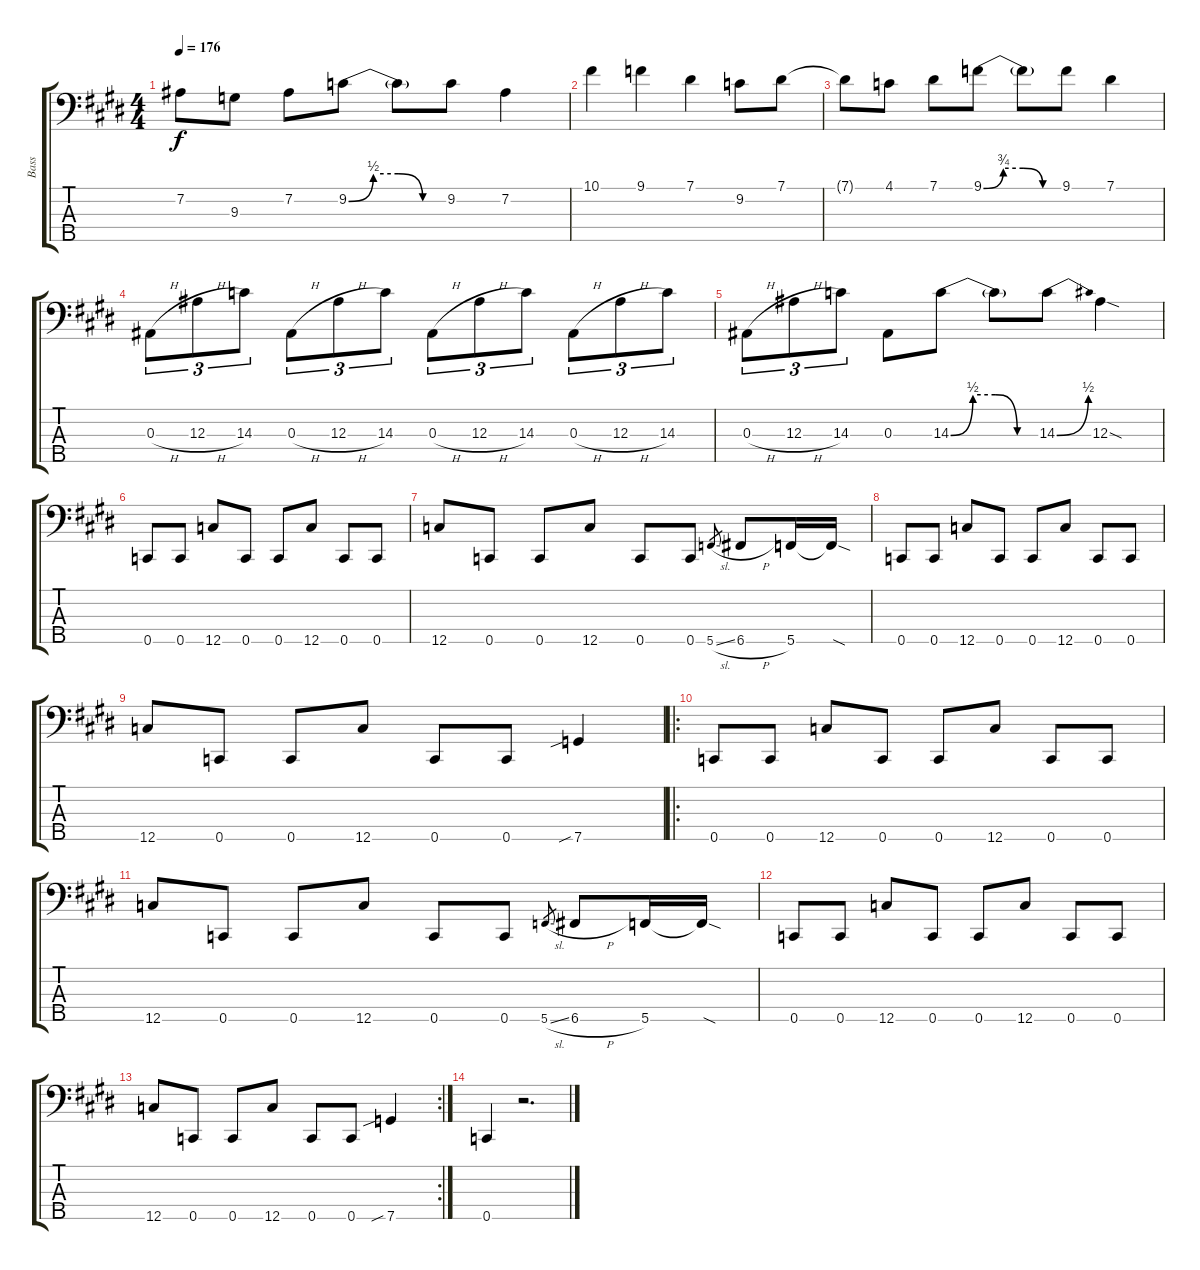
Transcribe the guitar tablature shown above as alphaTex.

\track ("Bass" "Bass") {instrument electricbassfinger}
\staff {score tabs}
\tuning (Ab2 Eb2 Bb1 F1 C1) {hide}
\ts (4 4)
\tempo 176
\clef f4
\ks e
7.2{t}.8{dy f} 9.3.8 7.2.8 9.2{be (custom 0 0 15 2 30 2 45 0 60 0)}.8 9.2{t}.8 9.2.8 7.2.4 |
10.1.4 9.1.4 7.1.4 9.2.8 7.1.8 |
7.1{t}.8 4.1.8 7.1.8 9.1{be (custom 0 0 15 3 30 3 45 0 60 0)}.8 9.1{t}.8 9.1.8 7.1.4 |
0.3{h}.8{tu (3 2)} 12.3{h}.8{tu (3 2)} 14.3.8{tu (3 2)} 0.3{h}.8{tu (3 2)} 12.3{h}.8{tu (3 2)} 14.3.8{tu (3 2)} 0.3{h}.8{tu (3 2)} 12.3{h}.8{tu (3 2)} 14.3.8{tu (3 2)} 0.3{h}.8{tu (3 2)} 12.3{h}.8{tu (3 2)} 14.3.8{tu (3 2)} |
0.3{h}.8{tu (3 2)} 12.3{h}.8{tu (3 2)} 14.3.8{tu (3 2)} 0.3.8 14.3{be (custom 0 0 15 2 30 2 45 0 60 0)}.8 14.3{t}.8 14.3{be (bend 0 0 60 2)}.8 12.3{sod}.4 |
0.5.8 0.5.8 12.5.8 0.5.8 0.5.8 12.5.8 0.5.8 0.5.8 |
12.5.8 0.5.8 0.5.8 12.5.8 0.5.8 0.5.8 5.5{sl}.8{gr} 6.5{h}.8 5.5.16 5.5{sod t}.16 |
0.5.8 0.5.8 12.5.8 0.5.8 0.5.8 12.5.8 0.5.8 0.5.8 |
12.5.8 0.5.8 0.5.8 12.5.8 0.5.8 0.5.8 7.5{sib}.4 |
\ro
0.5.8 0.5.8 12.5.8 0.5.8 0.5.8 12.5.8 0.5.8 0.5.8 |
12.5.8 0.5.8 0.5.8 12.5.8 0.5.8 0.5.8 5.5{sl}.8{gr} 6.5{h}.8 5.5.16 5.5{sod t}.16 |
0.5.8 0.5.8 12.5.8 0.5.8 0.5.8 12.5.8 0.5.8 0.5.8 |
\rc 2
12.5.8 0.5.8 0.5.8 12.5.8 0.5.8 0.5.8 7.5{sib}.4 |
0.5.4 r.2{d}
